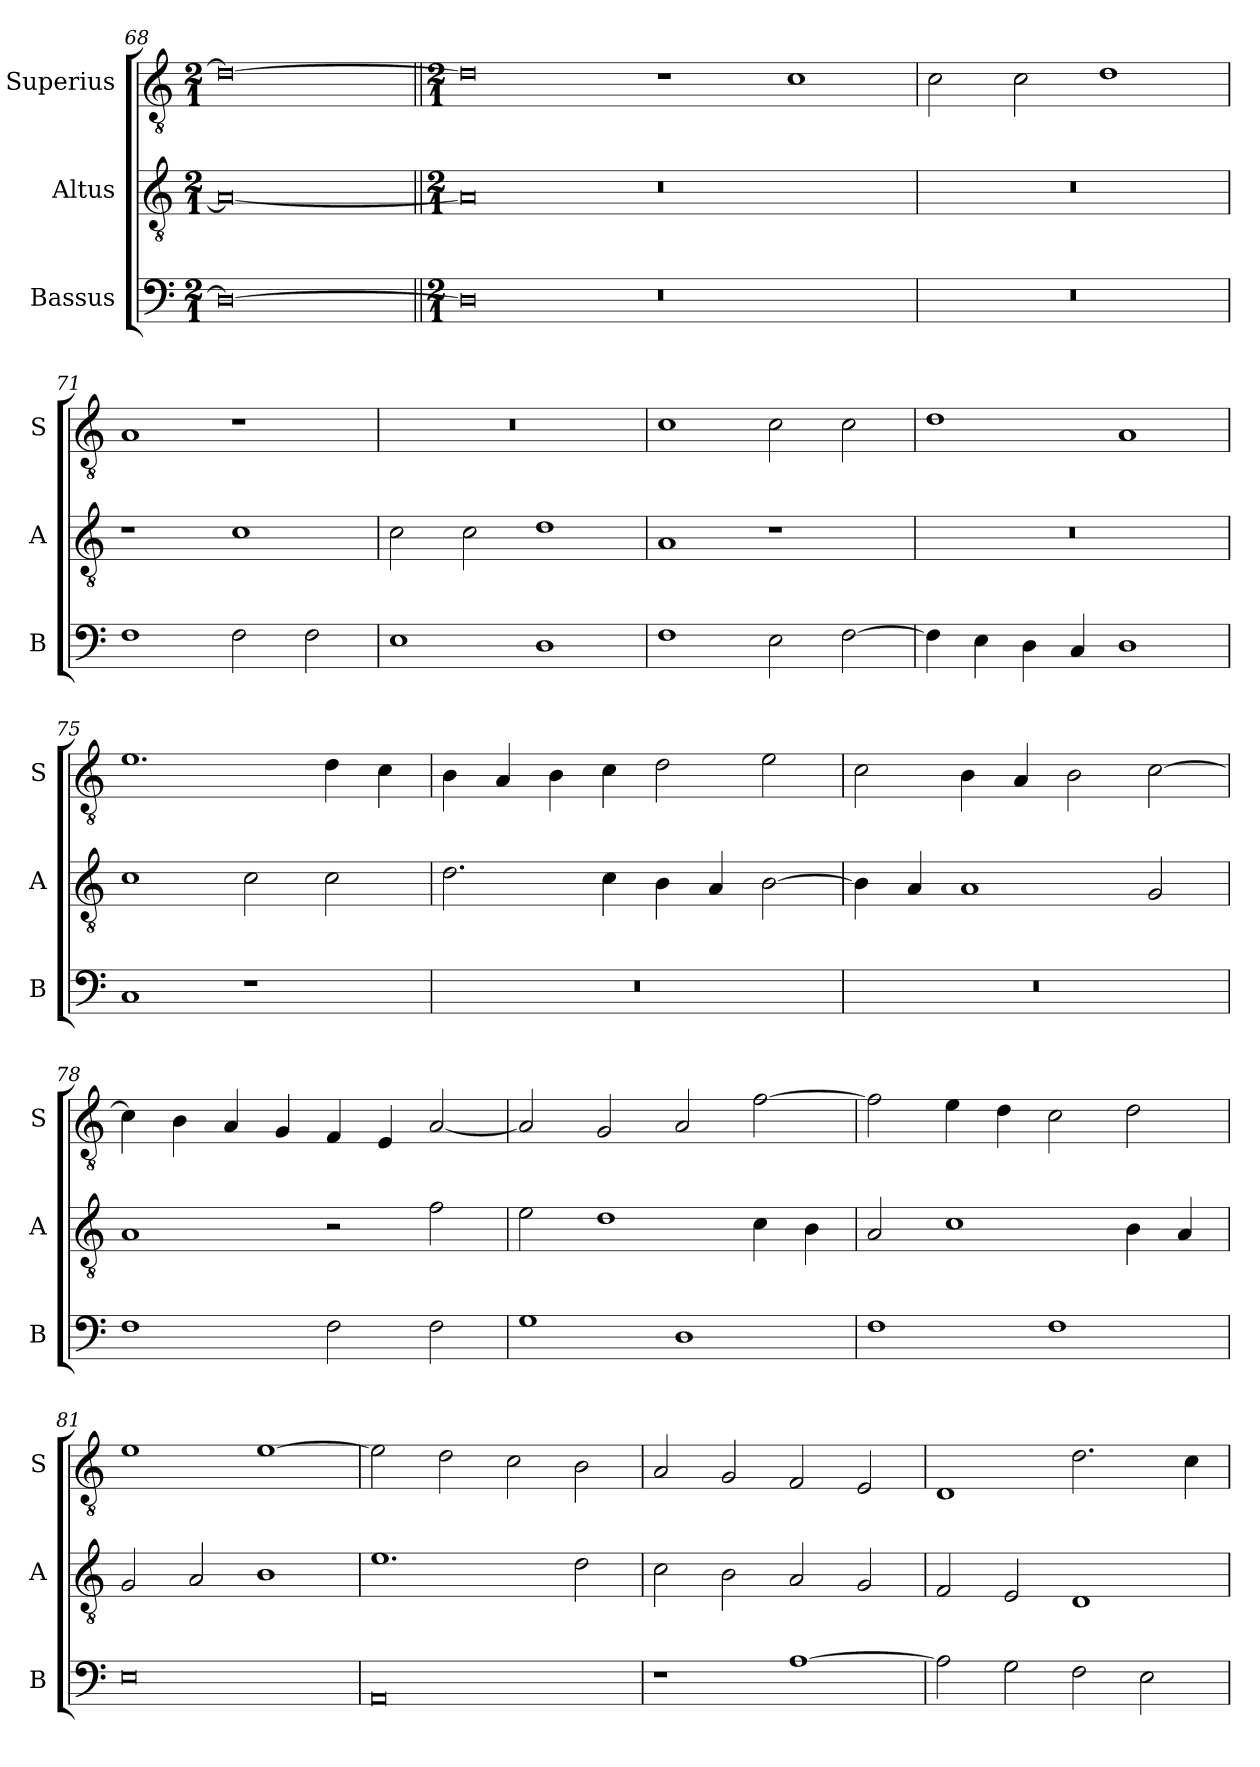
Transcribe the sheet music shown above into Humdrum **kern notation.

**kern	**kern	**kern
*part3	*part2	*part1
*staff3	*staff2	*staff1
*I"Bassus	*I"Altus	*I"Superius
*I'B	*I'A	*I'S
*clefF4	*clefGv2	*clefGv2
*k[]	*k[]	*k[]
*C:	*C:	*C:
*M2/1	*M2/1	*M2/1
=68	=68	=68
0D_	0A_	0d_
=69||	=69||	=69||
*M2/1	*M2/1	*M2/1
0D]	0A]	0d]
0r	0r	1r
.	.	1c
=70	=70	=70
0r	0r	2c
.	.	2c
.	.	1d
=71	=71	=71
1F	1r	1A
2F	1c	1r
2F	.	.
=72	=72	=72
1E	2c	0r
.	2c	.
1D	1d	.
=73	=73	=73
1F	1A	1c
2E	1r	2c
[2F	.	2c
=74	=74	=74
4F]	0r	1d
4E	.	.
4D	.	.
4C	.	.
1D	.	1A
=75	=75	=75
1C	1c	1.e
1r	2c	.
.	2c	4d
.	.	4c
=76	=76	=76
0r	2.d	4B
.	.	4A
.	.	4B
.	4c	4c
.	4B	2d
.	4A	.
.	[2B	2e
=77	=77	=77
0r	4B]	2c
.	4A	.
.	1A	4B
.	.	4A
.	.	2B
.	2G	[2c
=78	=78	=78
1F	1A	4c]
.	.	4B
.	.	4A
.	.	4G
2F	2r	4F
.	.	4E
2F	2f	[2A
=79	=79	=79
1G	2e	2A]
.	1d	2G
1D	.	2A
.	4c	[2f
.	4B	.
=80	=80	=80
1F	2A	2f]
.	1c	4e
.	.	4d
1F	.	2c
.	4B	2d
.	4A	.
=81	=81	=81
0E	2G	1e
.	2A	.
.	1B	[1e
=82	=82	=82
0AA	1.e	2e]
.	.	2d
.	.	2c
.	2d	2B
=83	=83	=83
1r	2c	2A
.	2B	2G
[1A	2A	2F
.	2G	2E
=84	=84	=84
2A]	2F	1D
2G	2E	.
2F	1D	2.d
2E	.	.
.	.	4c
=	=	=
*-	*-	*-
